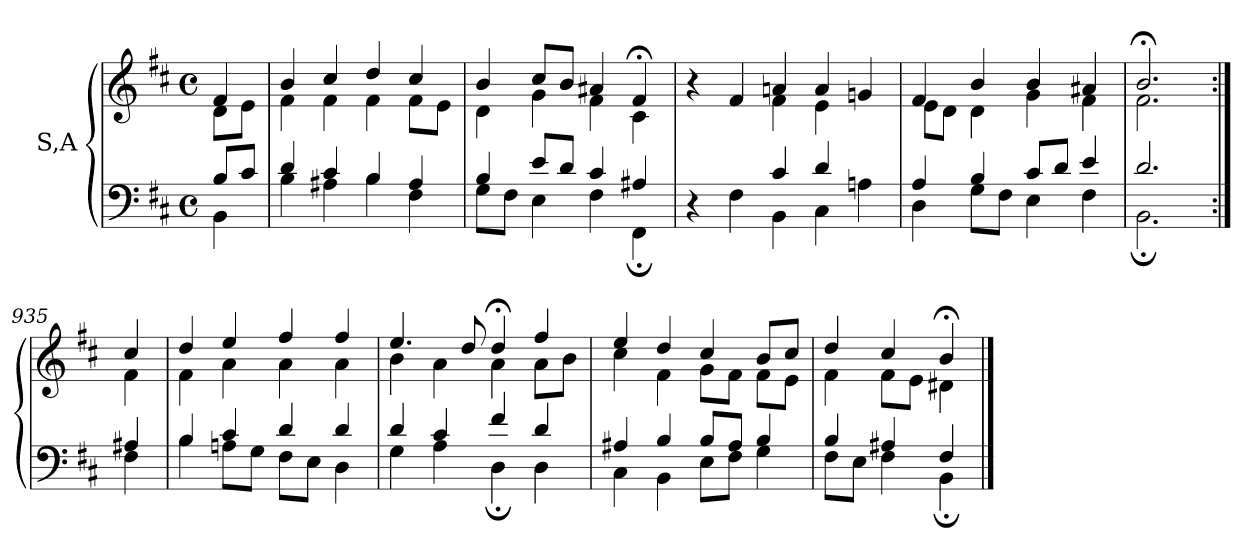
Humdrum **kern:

**kern	**kern
*part1	*part1
*staff2	*staff1
*I"S,A	*
!!LO:LB:g=z
*clefF4	*clefG2
*k[f#c#]	*k[f#c#]
*M4/4	*M4/4
*met(c)	*met(c)
=	=
*^	*^
8BL	4BB	4f#	8dL
8c#J	.	.	8eJ
=1	=1	=1	=1
4d	4B	4b	4f#
4c#	4A#X	4cc#	4f#
4B	4B	4dd	4f#
4A#	4F#	4cc#	8f#L
.	.	.	8eJ
=2	=2	=2	=2
4B	8GL	4b	4d
.	8F#J	.	.
8eL	4E	8cc#L	4g
8dJ	.	8bJ	.
4c#	4F#	4a#X	4f#
4A#X	4FF#;	4f#;<	4c#
=3	=3	=3	=3
*^	*^	*^	*^
4ryy	4ryy	4r	4ryy	4r	4ryy	4ryy	4ryy
2.ryy	2.ryy	4ryy	4F#	4ryy	4f#	2.ryy	2.ryy
.	.	4c#	4BB	4an	4f#	.	.
.	.	4d	4C#	4a	4e	.	.
4ryy	4ryy	4An	4ryy	4gn	4ryy	4ryy	4ryy
*	*v	*v	*v	*	*	*	*
*	*	*	*v	*v	*v
=4	=4	=4	=4
4A	4D	4f#	8eL
.	.	.	8dJ
4B	8GL	4b	4d
.	8F#J	.	.
8c#L	4E	4b	4g
8dJ	.	.	.
4e	4F#	4a#X	4f#
=934	=934	=934	=934
2.d	2.BB;	2.b;<	2.f#
!!LO:LB:g=z	!!
=935:|!	=935:|!	=935:|!	=935:|!
4A#X	4F#	4cc#	4f#
=7	=7	=7	=7
4B	4B	4dd	4f#
4c#	8AnL	4ee	4a
.	8GJ	.	.
4d	8F#L	4ff#	4a
.	8EJ	.	.
4d	4D	4ff#	4a
=8	=8	=8	=8
4d	4G	4.ee	4b
4c#	4A	.	4a
.	.	8dd	.
4f#	4D;	4dd;<	4a
4d	4D	4ff#	8aL
.	.	.	8bJ
=9	=9	=9	=9
4A#X	4C#	4ee	4cc#
4B	4BB	4dd	4f#
8BL	8EL	4cc#	8gL
8A#J	8F#J	.	8f#J
4B	4G	8bL	8f#L
.	.	8cc#J	8eJ
=10	=10	=10	=10
4B	8F#L	4dd	4f#
.	8EJ	.	.
4A#X	4F#	4cc#	8f#L
.	.	.	8eJ
4F#	4BB;	4b;<	4d#X
*v	*v	*	*
*	*v	*v
==	==
*-	*-
